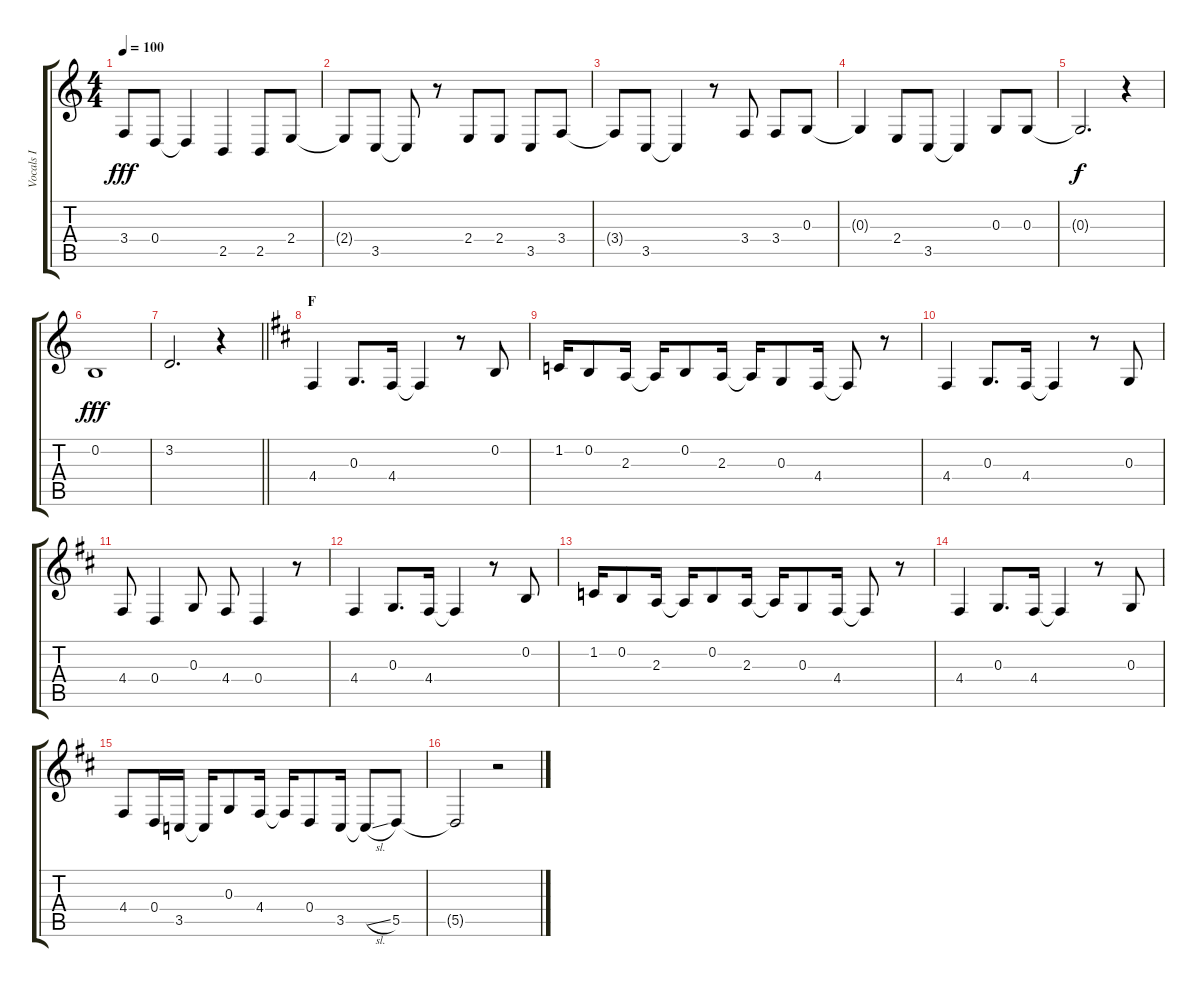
\track ("Vocals I" "Vocals I") {instrument voiceoohs}
\staff {score tabs}
\tuning (E4 B3 G3 D3 A2 E2) {hide}
\ts (4 4)
\tempo 100
\clef g2
\ks c
3.4{t}.8{dy fff} 0.4.8 0.4{t}.4 2.5.4 2.5.8 2.4.8 |
2.4{t}.8 3.5.8 3.5{t}.8 r.8 2.4.8 2.4.8 3.5.8 3.4.8 |
3.4{t}.8 3.5.8 3.5{t}.4 r.8 3.4.8 3.4.8 0.3.8 |
0.3{t}.4 2.4.8 3.5.8 3.5{t}.4 0.3.8 0.3.8 |
0.3{t}.2{d dy f} r.4 |
0.2.1{dy fff} |
\barLineRight lightlight
3.2.2{d} r.4 |
\section ("" "F")
\ks d
4.4.4 0.3.8{d} 4.4.16 4.4{t}.4 r.8 0.2.8 |
1.2.16 0.2.8 2.3.16 2.3{t}.16 0.2.8 2.3.16 2.3{t}.16 0.3.8 4.4.16 4.4{t}.8 r.8 |
4.4.4 0.3.8{d} 4.4.16 4.4{t}.4 r.8 0.3.8 |
4.4.8 0.4.4 0.3.8 4.4.8 0.4.4 r.8 |
4.4.4 0.3.8{d} 4.4.16 4.4{t}.4 r.8 0.2.8 |
1.2.16 0.2.8 2.3.16 2.3{t}.16 0.2.8 2.3.16 2.3{t}.16 0.3.8 4.4.16 4.4{t}.8 r.8 |
4.4.4 0.3.8{d} 4.4.16 4.4{t}.4 r.8 0.3.8 |
4.4.8 0.4.16 3.5.16 3.5{t}.16 0.3.8 4.4.16 4.4{t}.16 0.4.8 3.5.16 3.5{sl t}.8 5.5.8 |
5.5{t}.2 r.2
